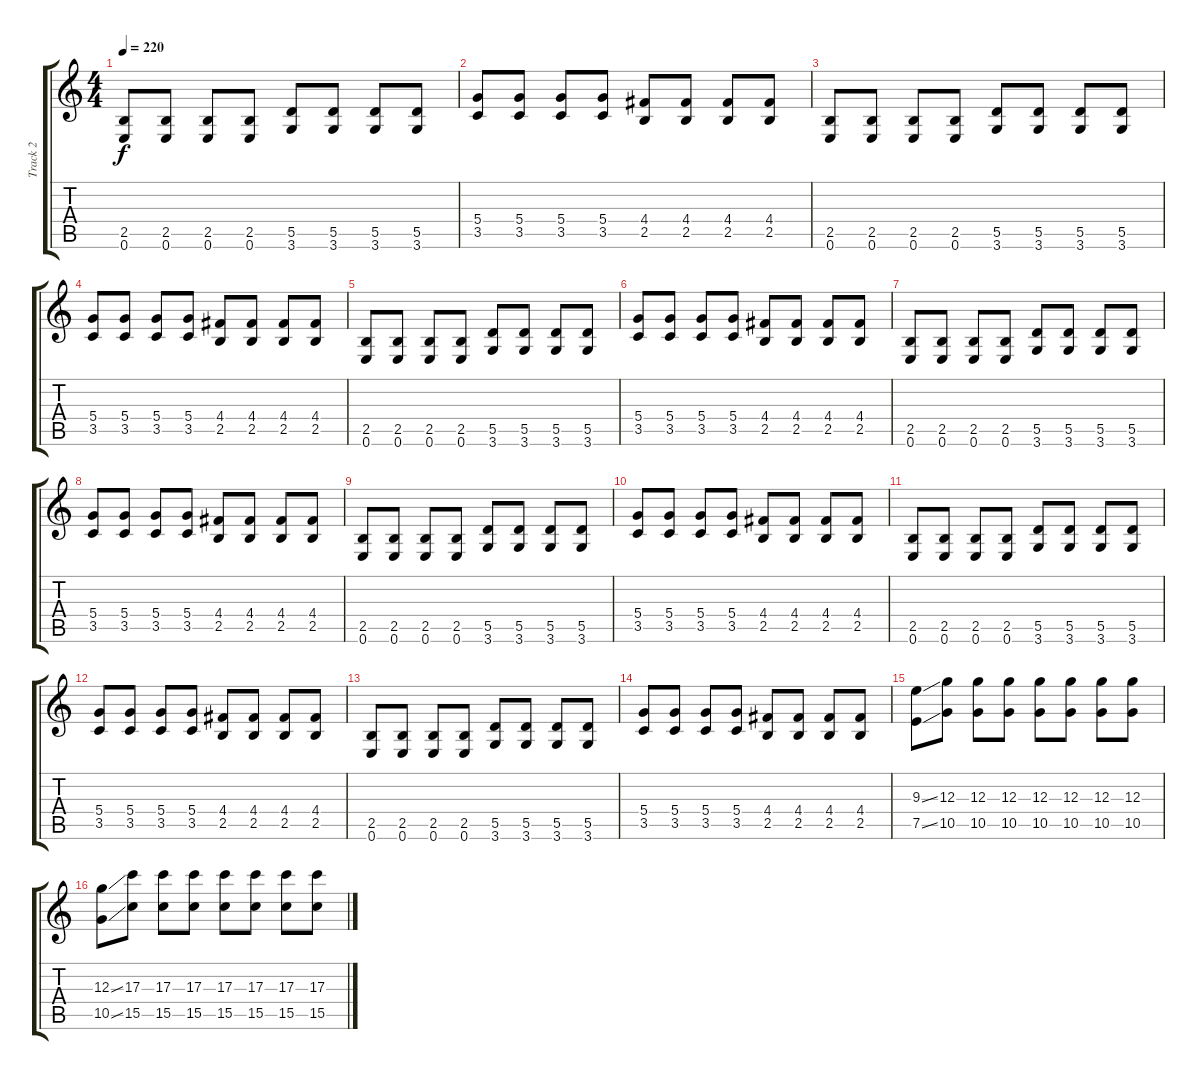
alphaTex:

\track ("Track 2" "Track 2") {instrument acousticguitarsteel}
\staff {score tabs}
\tuning (E4 B3 G3 D3 A2 E2) {hide}
\ts (4 4)
\tempo 220
\clef g2
\ks c
(2.5 0.6).8{dy f} (2.5 0.6).8 (2.5 0.6).8 (2.5 0.6).8 (5.5 3.6).8 (5.5 3.6).8 (5.5 3.6).8 (5.5 3.6).8 |
(5.4 3.5).8 (5.4 3.5).8 (5.4 3.5).8 (5.4 3.5).8 (4.4 2.5).8 (4.4 2.5).8 (4.4 2.5).8 (4.4 2.5).8 |
(2.5 0.6).8 (2.5 0.6).8 (2.5 0.6).8 (2.5 0.6).8 (5.5 3.6).8 (5.5 3.6).8 (5.5 3.6).8 (5.5 3.6).8 |
(5.4 3.5).8 (5.4 3.5).8 (5.4 3.5).8 (5.4 3.5).8 (4.4 2.5).8 (4.4 2.5).8 (4.4 2.5).8 (4.4 2.5).8 |
(2.5 0.6).8 (2.5 0.6).8 (2.5 0.6).8 (2.5 0.6).8 (5.5 3.6).8 (5.5 3.6).8 (5.5 3.6).8 (5.5 3.6).8 |
(5.4 3.5).8 (5.4 3.5).8 (5.4 3.5).8 (5.4 3.5).8 (4.4 2.5).8 (4.4 2.5).8 (4.4 2.5).8 (4.4 2.5).8 |
(2.5 0.6).8 (2.5 0.6).8 (2.5 0.6).8 (2.5 0.6).8 (5.5 3.6).8 (5.5 3.6).8 (5.5 3.6).8 (5.5 3.6).8 |
(5.4 3.5).8 (5.4 3.5).8 (5.4 3.5).8 (5.4 3.5).8 (4.4 2.5).8 (4.4 2.5).8 (4.4 2.5).8 (4.4 2.5).8 |
(2.5 0.6).8 (2.5 0.6).8 (2.5 0.6).8 (2.5 0.6).8 (5.5 3.6).8 (5.5 3.6).8 (5.5 3.6).8 (5.5 3.6).8 |
(5.4 3.5).8 (5.4 3.5).8 (5.4 3.5).8 (5.4 3.5).8 (4.4 2.5).8 (4.4 2.5).8 (4.4 2.5).8 (4.4 2.5).8 |
(2.5 0.6).8 (2.5 0.6).8 (2.5 0.6).8 (2.5 0.6).8 (5.5 3.6).8 (5.5 3.6).8 (5.5 3.6).8 (5.5 3.6).8 |
(5.4 3.5).8 (5.4 3.5).8 (5.4 3.5).8 (5.4 3.5).8 (4.4 2.5).8 (4.4 2.5).8 (4.4 2.5).8 (4.4 2.5).8 |
(2.5 0.6).8 (2.5 0.6).8 (2.5 0.6).8 (2.5 0.6).8 (5.5 3.6).8 (5.5 3.6).8 (5.5 3.6).8 (5.5 3.6).8 |
(5.4 3.5).8 (5.4 3.5).8 (5.4 3.5).8 (5.4 3.5).8 (4.4 2.5).8 (4.4 2.5).8 (4.4 2.5).8 (4.4 2.5).8 |
(9.3{ss} 7.5{ss}).8 (12.3 10.5).8 (12.3 10.5).8 (12.3 10.5).8 (12.3 10.5).8 (12.3 10.5).8 (12.3 10.5).8 (12.3 10.5).8 |
(12.3{ss} 10.5{ss}).8 (17.3 15.5).8 (17.3 15.5).8 (17.3 15.5).8 (17.3 15.5).8 (17.3 15.5).8 (17.3 15.5).8 (17.3 15.5).8
